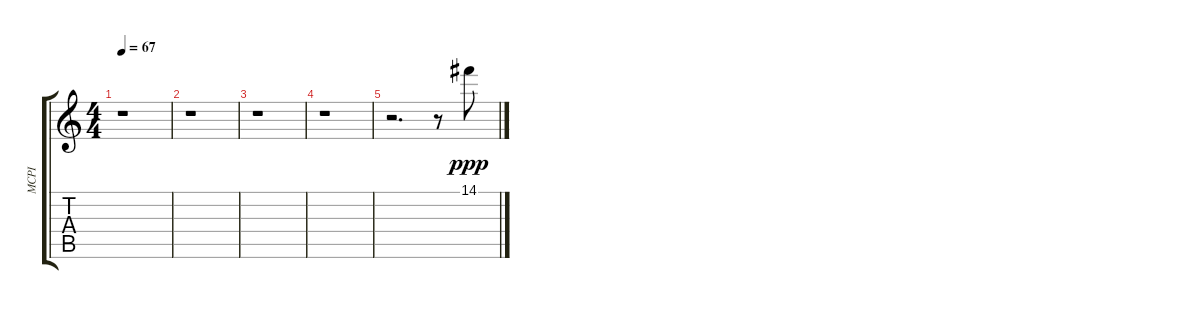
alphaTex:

\track ("MCPI" "MCPI") {instrument acousticguitarsteel}
\staff {score tabs}
\tuning (E4 B3 G3 D3 A2 E2) {hide}
\ts (4 4)
\tempo 67
\clef g2
\ks c
r.1{dy ppp} |
r.1 |
r.1 |
r.1 |
r.2{d} r.8 14.1.8
